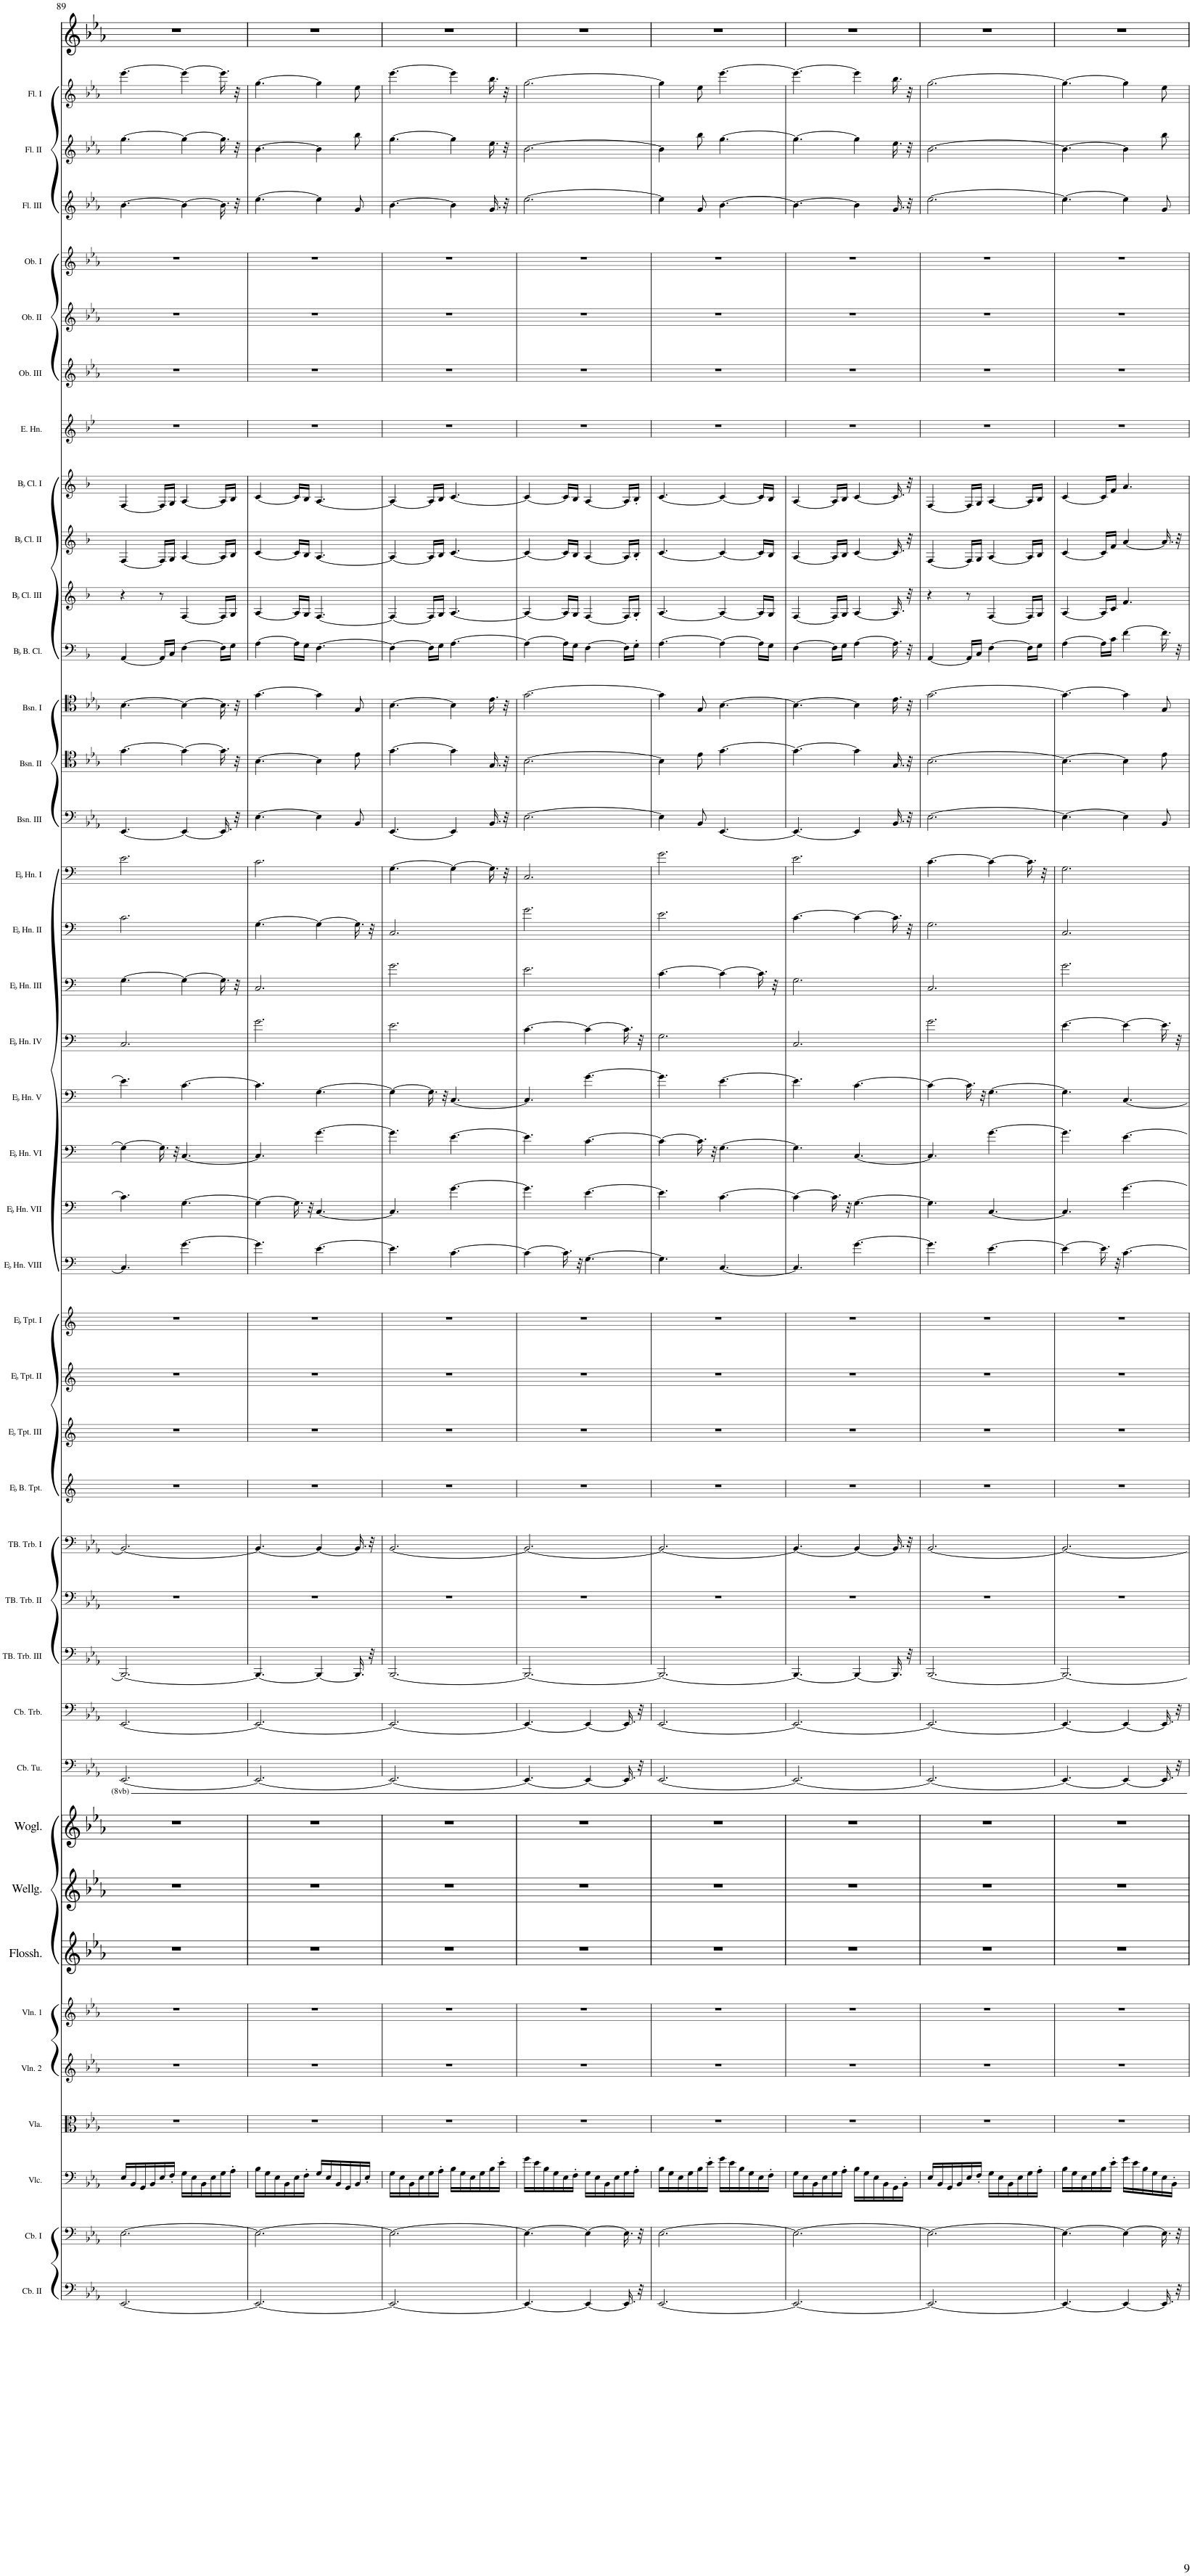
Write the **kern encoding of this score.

**kern	**kern	**kern	**kern	**kern	**kern	**kern	**kern	**kern	**kern	**kern	**kern	**kern	**kern	**kern	**kern	**kern	**kern	**kern	**kern	**kern	**kern	**kern	**kern	**kern	**kern	**kern	**kern	**kern	**kern	**kern	**kern	**kern	**kern	**kern	**kern	**kern	**kern	**kern	**kern	**kern
*part41	*part40	*part39	*part38	*part37	*part36	*part35	*part34	*part33	*part32	*part31	*part30	*part29	*part28	*part27	*part26	*part25	*part24	*part23	*part22	*part21	*part20	*part19	*part18	*part17	*part16	*part15	*part14	*part13	*part12	*part11	*part10	*part9	*part8	*part7	*part6	*part5	*part4	*part3	*part2	*part1
*staff41	*staff40	*staff39	*staff38	*staff37	*staff36	*staff35	*staff34	*staff33	*staff32	*staff31	*staff30	*staff29	*staff28	*staff27	*staff26	*staff25	*staff24	*staff23	*staff22	*staff21	*staff20	*staff19	*staff18	*staff17	*staff16	*staff15	*staff14	*staff13	*staff12	*staff11	*staff10	*staff9	*staff8	*staff7	*staff6	*staff5	*staff4	*staff3	*staff2	*staff1
*I"Contrabass II	*I"Contrabass I	*I"Violoncello	*I"Viola	*I"Violin 2	*I"Violin 1	*I"Flosshilde	*I"Wellgunde	*I"Woglinde	*I"Contrabass Tuba	*I"Contrabass Trombone	*I"Tenorbass Trombone III	*I"Tenorbass Trombone II	*I"Tenorbass Trombone I	*I"EaccidentalFlat Bass Trumpet	*I"EaccidentalFlat Trumpet III	*I"EaccidentalFlat Trumpet II	*I"EaccidentalFlat Trumpet I	*I"EaccidentalFlat Horn VIII	*I"EaccidentalFlat Horn VII	*I"EaccidentalFlat Horn VI	*I"EaccidentalFlat Horn V	*I"EaccidentalFlat Horn IV	*I"EaccidentalFlat Horn III	*I"EaccidentalFlat Horn II	*I"EaccidentalFlat Horn I	*I"Bassoon III	*I"Bassoon II	*I"Bassoon I	*I"BaccidentalFlat Bass Clarinet	*I"BaccidentalFlat Clarinet III	*I"BaccidentalFlat Clarinet II	*I"BaccidentalFlat Clarinet I	*I"English Horn	*I"Oboe III	*I"Oboe II	*I"Oboe I	*I"Flute III	*I"Flute II	*I"Flute I	*I"Voice
*I'Cb. II	*I'Cb. I	*I'Vlc.	*I'Vla.	*I'Vln. 2	*I'Vln. 1	*I'Flossh.	*I'Wellg.	*I'Wogl.	*I'Cb. Tu.	*I'Cb. Trb.	*I'TB. Trb. III	*I'TB. Trb. II	*I'TB. Trb. I	*I'EaccidentalFlat B. Tpt.	*I'EaccidentalFlat Tpt. III	*I'EaccidentalFlat Tpt. II	*I'EaccidentalFlat Tpt. I	*I'EaccidentalFlat Hn. VIII	*I'EaccidentalFlat Hn. VII	*I'EaccidentalFlat Hn. VI	*I'EaccidentalFlat Hn. V	*I'EaccidentalFlat Hn. IV	*I'EaccidentalFlat Hn. III	*I'EaccidentalFlat Hn. II	*I'EaccidentalFlat Hn. I	*I'Bsn. III	*I'Bsn. II	*I'Bsn. I	*I'BaccidentalFlat B. Cl.	*I'BaccidentalFlat Cl. III	*I'BaccidentalFlat Cl. II	*I'BaccidentalFlat Cl. I	*I'E. Hn.	*I'Ob. III	*I'Ob. II	*I'Ob. I	*I'Fl. III	*I'Fl. II	*I'Fl. I	*
!!LO:PB:g=z
*clefF4	*clefF4	*clefF4	*clefC3	*clefG2	*clefG2	*clefG2	*clefG2	*clefG2	*clefF4	*clefF4	*clefF4	*clefF4	*clefF4	*clefG2	*clefG2	*clefG2	*clefG2	*clefF4	*clefF4	*clefF4	*clefF4	*clefF4	*clefF4	*clefF4	*clefF4	*clefF4	*clefC4	*clefC4	*clefF4	*clefG2	*clefG2	*clefG2	*clefG2	*clefG2	*clefG2	*clefG2	*clefG2	*clefG2	*clefG2	*clefG2
*Trd7c12	*Trd7c12	*	*	*	*	*	*	*	*	*	*	*	*	*Trd5c9	*Trd-2c-3	*Trd-2c-3	*Trd-2c-3	*Trd-2c-3	*Trd-2c-3	*Trd-2c-3	*Trd-2c-3	*Trd-2c-3	*Trd-2c-3	*Trd-2c-3	*Trd-2c-3	*	*	*	*Trd1c2	*Trd1c2	*Trd1c2	*Trd1c2	*Trd4c7	*	*	*	*	*	*	*
*k[b-e-a-]	*k[b-e-a-]	*k[b-e-a-]	*k[b-e-a-]	*k[b-e-a-]	*k[b-e-a-]	*k[b-e-a-]	*k[b-e-a-]	*k[b-e-a-]	*k[b-e-a-]	*k[b-e-a-]	*k[b-e-a-]	*k[b-e-a-]	*k[b-e-a-]	*k[]	*k[]	*k[]	*k[]	*k[]	*k[]	*k[]	*k[]	*k[]	*k[]	*k[]	*k[]	*k[b-e-a-]	*k[b-e-a-]	*k[b-e-a-]	*k[b-]	*k[b-]	*k[b-]	*k[b-]	*k[b-e-]	*k[b-e-a-]	*k[b-e-a-]	*k[b-e-a-]	*k[b-e-a-]	*k[b-e-a-]	*k[b-e-a-]	*k[b-e-a-]
*M6/8	*M6/8	*M6/8	*M6/8	*M6/8	*M6/8	*M6/8	*M6/8	*M6/8	*M6/8	*M6/8	*M6/8	*M6/8	*M6/8	*M6/8	*M6/8	*M6/8	*M6/8	*M6/8	*M6/8	*M6/8	*M6/8	*M6/8	*M6/8	*M6/8	*M6/8	*M6/8	*M6/8	*M6/8	*M6/8	*M6/8	*M6/8	*M6/8	*M6/8	*M6/8	*M6/8	*M6/8	*M6/8	*M6/8	*M6/8	*M6/8
=89	=89	=89	=89	=89	=89	=89	=89	=89	=89	=89	=89	=89	=89	=89	=89	=89	=89	=89	=89	=89	=89	=89	=89	=89	=89	=89	=89	=89	=89	=89	=89	=89	=89	=89	=89	=89	=89	=89	=89	=89
[2.EE-/	[2.E-\	16E-/LL	2.r	2.r	2.r	2.r	2.r	2.r	[2.EEE-/	[2.EE-/	2.BBB-/_	2.r	2.BB-/_	2.r	2.r	2.r	2.r	4.C/]	4.c\]	4G\_	4.e\]	2.C/	[4.G\	2.c\	2.e\	[4.EE-/	[4.g\	[4.B-\	[4AA/	4r	[4F/	[4F/	2.r	2.r	2.r	2.r	[4.b-\	[4.gg\	[4.eee-\	2.r
.	.	16BB-/	.	.	.	.	.	.	.	.	.	.	.	.	.	.	.	.	.	.	.	.	.	.	.	.	.	.	.	.	.	.	.	.	.	.	.	.	.	.
.	.	16GG/	.	.	.	.	.	.	.	.	.	.	.	.	.	.	.	.	.	.	.	.	.	.	.	.	.	.	.	.	.	.	.	.	.	.	.	.	.	.
.	.	16BB-/	.	.	.	.	.	.	.	.	.	.	.	.	.	.	.	.	.	.	.	.	.	.	.	.	.	.	.	.	.	.	.	.	.	.	.	.	.	.
.	.	16E-/	.	.	.	.	.	.	.	.	.	.	.	.	.	.	.	.	.	16.G\]	.	.	.	.	.	.	.	.	16AA/LL]	8r	16F/LL]	16F/LL]	.	.	.	.	.	.	.	.
.	.	16F'/JJ	.	.	.	.	.	.	.	.	.	.	.	.	.	.	.	.	.	.	.	.	.	.	.	.	.	.	16C/JJ	.	16G/JJ	16G/JJ	.	.	.	.	.	.	.	.
.	.	.	.	.	.	.	.	.	.	.	.	.	.	.	.	.	.	.	.	32r	.	.	.	.	.	.	.	.	.	.	.	.	.	.	.	.	.	.	.	.
.	.	16G\LL	.	.	.	.	.	.	.	.	.	.	.	.	.	.	.	[4.g\	[4.G\	[4.C/	[4.c\	.	4G\_	.	.	4EE-/_	4g\_	4B-\_	[4F\	[4F/	[4A/	[4A/	.	.	.	.	4b-\_	4gg\_	4eee-\_	.
.	.	16E-\	.	.	.	.	.	.	.	.	.	.	.	.	.	.	.	.	.	.	.	.	.	.	.	.	.	.	.	.	.	.	.	.	.	.	.	.	.	.
.	.	16BB-\	.	.	.	.	.	.	.	.	.	.	.	.	.	.	.	.	.	.	.	.	.	.	.	.	.	.	.	.	.	.	.	.	.	.	.	.	.	.
.	.	16E-\	.	.	.	.	.	.	.	.	.	.	.	.	.	.	.	.	.	.	.	.	.	.	.	.	.	.	.	.	.	.	.	.	.	.	.	.	.	.
.	.	16G\	.	.	.	.	.	.	.	.	.	.	.	.	.	.	.	.	.	.	.	.	16.G\]	.	.	16.EE-/]	16.g\]	16.B-\]	16F\LL]	16F/LL]	16A/LL]	16A/LL]	.	.	.	.	16.b-\]	16.gg\]	16.eee-\]	.
.	.	16A-'\JJ	.	.	.	.	.	.	.	.	.	.	.	.	.	.	.	.	.	.	.	.	.	.	.	.	.	.	16G\JJ	16G/JJ	16B-/JJ	16B-/JJ	.	.	.	.	.	.	.	.
.	.	.	.	.	.	.	.	.	.	.	.	.	.	.	.	.	.	.	.	.	.	.	32r	.	.	32r	32r	32r	.	.	.	.	.	.	.	.	32r	32r	32r	.
=90	=90	=90	=90	=90	=90	=90	=90	=90	=90	=90	=90	=90	=90	=90	=90	=90	=90	=90	=90	=90	=90	=90	=90	=90	=90	=90	=90	=90	=90	=90	=90	=90	=90	=90	=90	=90	=90	=90	=90	=90
2.EE-/_	2.E-\_	16B-\LL	2.r	2.r	2.r	2.r	2.r	2.r	2.EEE-/_	2.EE-/_	4.BBB-/_	2.r	4.BB-/_	2.r	2.r	2.r	2.r	4.g\]	4G\_	4.C/]	4.c\]	2.g\	2.C/	[4.G\	2.c\	[4.E-\	[4.B-\	[4.g\	[4A\	[4A/	[4c/	[4c/	2.r	2.r	2.r	2.r	[4.ee-\	[4.b-\	[4.gg\	2.r
.	.	16G\	.	.	.	.	.	.	.	.	.	.	.	.	.	.	.	.	.	.	.	.	.	.	.	.	.	.	.	.	.	.	.	.	.	.	.	.	.	.
.	.	16E-\	.	.	.	.	.	.	.	.	.	.	.	.	.	.	.	.	.	.	.	.	.	.	.	.	.	.	.	.	.	.	.	.	.	.	.	.	.	.
.	.	16BB-\	.	.	.	.	.	.	.	.	.	.	.	.	.	.	.	.	.	.	.	.	.	.	.	.	.	.	.	.	.	.	.	.	.	.	.	.	.	.
.	.	16E-\	.	.	.	.	.	.	.	.	.	.	.	.	.	.	.	.	16.G\]	.	.	.	.	.	.	.	.	.	16A\LL]	16A/LL]	16c/LL]	16c/LL]	.	.	.	.	.	.	.	.
.	.	16F'\JJ	.	.	.	.	.	.	.	.	.	.	.	.	.	.	.	.	.	.	.	.	.	.	.	.	.	.	16G\JJ	16G/JJ	16B-/JJ	16B-/JJ	.	.	.	.	.	.	.	.
.	.	.	.	.	.	.	.	.	.	.	.	.	.	.	.	.	.	.	32r	.	.	.	.	.	.	.	.	.	.	.	.	.	.	.	.	.	.	.	.	.
.	.	16G/LL	.	.	.	.	.	.	.	.	4BBB-/_	.	4BB-/_	.	.	.	.	[4.e\	[4.C/	[4.g\	[4.G\	.	.	4G\_	.	4E-\]	4B-\]	4g\]	[4.F\	[4.F/	[4.A/	[4.A/	.	.	.	.	4ee-\]	4b-\]	4gg\]	.
.	.	16E-/	.	.	.	.	.	.	.	.	.	.	.	.	.	.	.	.	.	.	.	.	.	.	.	.	.	.	.	.	.	.	.	.	.	.	.	.	.	.
.	.	16BB-/	.	.	.	.	.	.	.	.	.	.	.	.	.	.	.	.	.	.	.	.	.	.	.	.	.	.	.	.	.	.	.	.	.	.	.	.	.	.
.	.	16GG/	.	.	.	.	.	.	.	.	.	.	.	.	.	.	.	.	.	.	.	.	.	.	.	.	.	.	.	.	.	.	.	.	.	.	.	.	.	.
.	.	16BB-/	.	.	.	.	.	.	.	.	16.BBB-/]	.	16.BB-/]	.	.	.	.	.	.	.	.	.	.	16.G\]	.	8BB-/	8e-\	8G/	.	.	.	.	.	.	.	.	8g/	8bb-\	8ee-\	.
.	.	16E-'/JJ	.	.	.	.	.	.	.	.	.	.	.	.	.	.	.	.	.	.	.	.	.	.	.	.	.	.	.	.	.	.	.	.	.	.	.	.	.	.
.	.	.	.	.	.	.	.	.	.	.	32r	.	32r	.	.	.	.	.	.	.	.	.	.	32r	.	.	.	.	.	.	.	.	.	.	.	.	.	.	.	.
=91	=91	=91	=91	=91	=91	=91	=91	=91	=91	=91	=91	=91	=91	=91	=91	=91	=91	=91	=91	=91	=91	=91	=91	=91	=91	=91	=91	=91	=91	=91	=91	=91	=91	=91	=91	=91	=91	=91	=91	=91
2.EE-/_	2.E-\_	16G\LL	2.r	2.r	2.r	2.r	2.r	2.r	2.EEE-/_	2.EE-/_	[2.BBB-/	2.r	[2.BB-/	2.r	2.r	2.r	2.r	4.e\]	4.C/]	4.g\]	4G\_	2.e\	2.g\	2.C/	[4.G\	[4.EE-/	[4.g\	[4.B-\	4F\_	4F/_	4A/_	4A/_	2.r	2.r	2.r	2.r	[4.b-\	[4.gg\	[4.eee-\	2.r
.	.	16E-\	.	.	.	.	.	.	.	.	.	.	.	.	.	.	.	.	.	.	.	.	.	.	.	.	.	.	.	.	.	.	.	.	.	.	.	.	.	.
.	.	16BB-\	.	.	.	.	.	.	.	.	.	.	.	.	.	.	.	.	.	.	.	.	.	.	.	.	.	.	.	.	.	.	.	.	.	.	.	.	.	.
.	.	16E-\	.	.	.	.	.	.	.	.	.	.	.	.	.	.	.	.	.	.	.	.	.	.	.	.	.	.	.	.	.	.	.	.	.	.	.	.	.	.
.	.	16G\	.	.	.	.	.	.	.	.	.	.	.	.	.	.	.	.	.	.	16.G\]	.	.	.	.	.	.	.	16F\LL]	16F/LL]	16A/LL]	16A/LL]	.	.	.	.	.	.	.	.
.	.	16A-'\JJ	.	.	.	.	.	.	.	.	.	.	.	.	.	.	.	.	.	.	.	.	.	.	.	.	.	.	16G\JJ	16G/JJ	16B-/JJ	16B-/JJ	.	.	.	.	.	.	.	.
.	.	.	.	.	.	.	.	.	.	.	.	.	.	.	.	.	.	.	.	.	32r	.	.	.	.	.	.	.	.	.	.	.	.	.	.	.	.	.	.	.
.	.	16B-\LL	.	.	.	.	.	.	.	.	.	.	.	.	.	.	.	[4.c\	[4.g\	[4.e\	[4.C/	.	.	.	4G\_	4EE-/]	4g\]	4B-\]	[4.A\	[4.A/	[4.c/	[4.c/	.	.	.	.	4b-\]	4gg\]	4eee-\]	.
.	.	16G\	.	.	.	.	.	.	.	.	.	.	.	.	.	.	.	.	.	.	.	.	.	.	.	.	.	.	.	.	.	.	.	.	.	.	.	.	.	.
.	.	16E-\	.	.	.	.	.	.	.	.	.	.	.	.	.	.	.	.	.	.	.	.	.	.	.	.	.	.	.	.	.	.	.	.	.	.	.	.	.	.
.	.	16G\	.	.	.	.	.	.	.	.	.	.	.	.	.	.	.	.	.	.	.	.	.	.	.	.	.	.	.	.	.	.	.	.	.	.	.	.	.	.
.	.	16B-\	.	.	.	.	.	.	.	.	.	.	.	.	.	.	.	.	.	.	.	.	.	.	16.G\]	16.BB-/	16.G/	16.e-\	.	.	.	.	.	.	.	.	16.g/	16.ee-\	16.bb-\	.
.	.	16e-'\JJ	.	.	.	.	.	.	.	.	.	.	.	.	.	.	.	.	.	.	.	.	.	.	.	.	.	.	.	.	.	.	.	.	.	.	.	.	.	.
.	.	.	.	.	.	.	.	.	.	.	.	.	.	.	.	.	.	.	.	.	.	.	.	.	32r	32r	32r	32r	.	.	.	.	.	.	.	.	32r	32r	32r	.
=92	=92	=92	=92	=92	=92	=92	=92	=92	=92	=92	=92	=92	=92	=92	=92	=92	=92	=92	=92	=92	=92	=92	=92	=92	=92	=92	=92	=92	=92	=92	=92	=92	=92	=92	=92	=92	=92	=92	=92	=92
4.EE-/_	4.E-\_	16g\LL	2.r	2.r	2.r	2.r	2.r	2.r	4.EEE-/_	4.EE-/_	2.BBB-/_	2.r	2.BB-/_	2.r	2.r	2.r	2.r	4c\_	4.g\]	4.e\]	4.C/]	[4.c\	2.e\	2.g\	2.C/	[2.E-\	[2.B-\	[2.g\	4A\_	4A/_	4c/_	4c/_	2.r	2.r	2.r	2.r	[2.ee-\	[2.b-\	[2.gg\	2.r
.	.	16e-\	.	.	.	.	.	.	.	.	.	.	.	.	.	.	.	.	.	.	.	.	.	.	.	.	.	.	.	.	.	.	.	.	.	.	.	.	.	.
.	.	16B-\	.	.	.	.	.	.	.	.	.	.	.	.	.	.	.	.	.	.	.	.	.	.	.	.	.	.	.	.	.	.	.	.	.	.	.	.	.	.
.	.	16G\	.	.	.	.	.	.	.	.	.	.	.	.	.	.	.	.	.	.	.	.	.	.	.	.	.	.	.	.	.	.	.	.	.	.	.	.	.	.
.	.	16E-\	.	.	.	.	.	.	.	.	.	.	.	.	.	.	.	16.c\]	.	.	.	.	.	.	.	.	.	.	16A\LL]	16A/LL]	16c/LL]	16c/LL]	.	.	.	.	.	.	.	.
.	.	16F'\JJ	.	.	.	.	.	.	.	.	.	.	.	.	.	.	.	.	.	.	.	.	.	.	.	.	.	.	16G\JJ	16G/JJ	16B-/JJ	16B-/JJ	.	.	.	.	.	.	.	.
.	.	.	.	.	.	.	.	.	.	.	.	.	.	.	.	.	.	32r	.	.	.	.	.	.	.	.	.	.	.	.	.	.	.	.	.	.	.	.	.	.
4EE-/_	4E-\_	16G\LL	.	.	.	.	.	.	4EEE-/_	4EE-/_	.	.	.	.	.	.	.	[4.G\	[4.e\	[4.c\	[4.g\	4c\_	.	.	.	.	.	.	[4F\	[4F/	[4A/	[4A/	.	.	.	.	.	.	.	.
.	.	16E-\	.	.	.	.	.	.	.	.	.	.	.	.	.	.	.	.	.	.	.	.	.	.	.	.	.	.	.	.	.	.	.	.	.	.	.	.	.	.
.	.	16BB-\	.	.	.	.	.	.	.	.	.	.	.	.	.	.	.	.	.	.	.	.	.	.	.	.	.	.	.	.	.	.	.	.	.	.	.	.	.	.
.	.	16E-\	.	.	.	.	.	.	.	.	.	.	.	.	.	.	.	.	.	.	.	.	.	.	.	.	.	.	.	.	.	.	.	.	.	.	.	.	.	.
16.EE-/]	16.E-\]	16G\	.	.	.	.	.	.	16.EEE-/]	16.EE-/]	.	.	.	.	.	.	.	.	.	.	.	16.c\]	.	.	.	.	.	.	16F\LL]	16F/LL]	16A/LL]	16A/LL]	.	.	.	.	.	.	.	.
.	.	16A-'\JJ	.	.	.	.	.	.	.	.	.	.	.	.	.	.	.	.	.	.	.	.	.	.	.	.	.	.	16G'\JJ	16G'/JJ	16B-'/JJ	16B-'/JJ	.	.	.	.	.	.	.	.
32r	32r	.	.	.	.	.	.	.	32r	32r	.	.	.	.	.	.	.	.	.	.	.	32r	.	.	.	.	.	.	.	.	.	.	.	.	.	.	.	.	.	.
=93	=93	=93	=93	=93	=93	=93	=93	=93	=93	=93	=93	=93	=93	=93	=93	=93	=93	=93	=93	=93	=93	=93	=93	=93	=93	=93	=93	=93	=93	=93	=93	=93	=93	=93	=93	=93	=93	=93	=93	=93
[2.EE-/	[2.E-\	16B-\LL	2.r	2.r	2.r	2.r	2.r	2.r	[2.EEE-/	[2.EE-/	2.BBB-/_	2.r	2.BB-/_	2.r	2.r	2.r	2.r	4.G\]	4.e\]	4c\_	4.g\]	2.G\	[4.c\	2.e\	2.g\	4E-\]	4B-\]	4g\]	[4.A\	[4.A/	[4.c/	[4.c/	2.r	2.r	2.r	2.r	4ee-\]	4b-\]	4gg\]	2.r
.	.	16G\	.	.	.	.	.	.	.	.	.	.	.	.	.	.	.	.	.	.	.	.	.	.	.	.	.	.	.	.	.	.	.	.	.	.	.	.	.	.
.	.	16E-\	.	.	.	.	.	.	.	.	.	.	.	.	.	.	.	.	.	.	.	.	.	.	.	.	.	.	.	.	.	.	.	.	.	.	.	.	.	.
.	.	16G\	.	.	.	.	.	.	.	.	.	.	.	.	.	.	.	.	.	.	.	.	.	.	.	.	.	.	.	.	.	.	.	.	.	.	.	.	.	.
.	.	16B-\	.	.	.	.	.	.	.	.	.	.	.	.	.	.	.	.	.	16.c\]	.	.	.	.	.	8BB-/	8e-\	8G/	.	.	.	.	.	.	.	.	8g/	8bb-\	8ee-\	.
.	.	16e-'\JJ	.	.	.	.	.	.	.	.	.	.	.	.	.	.	.	.	.	.	.	.	.	.	.	.	.	.	.	.	.	.	.	.	.	.	.	.	.	.
.	.	.	.	.	.	.	.	.	.	.	.	.	.	.	.	.	.	.	.	32r	.	.	.	.	.	.	.	.	.	.	.	.	.	.	.	.	.	.	.	.
.	.	16g\LL	.	.	.	.	.	.	.	.	.	.	.	.	.	.	.	[4.C/	[4.c\	[4.G\	[4.e\	.	4c\_	.	.	[4.EE-/	[4.g\	[4.B-\	4A\_	4A/_	4c/_	4c/_	.	.	.	.	[4.b-\	[4.gg\	[4.eee-\	.
.	.	16e-\	.	.	.	.	.	.	.	.	.	.	.	.	.	.	.	.	.	.	.	.	.	.	.	.	.	.	.	.	.	.	.	.	.	.	.	.	.	.
.	.	16B-\	.	.	.	.	.	.	.	.	.	.	.	.	.	.	.	.	.	.	.	.	.	.	.	.	.	.	.	.	.	.	.	.	.	.	.	.	.	.
.	.	16G\	.	.	.	.	.	.	.	.	.	.	.	.	.	.	.	.	.	.	.	.	.	.	.	.	.	.	.	.	.	.	.	.	.	.	.	.	.	.
.	.	16E-\	.	.	.	.	.	.	.	.	.	.	.	.	.	.	.	.	.	.	.	.	16.c\]	.	.	.	.	.	16A\LL]	16A/LL]	16c/LL]	16c/LL]	.	.	.	.	.	.	.	.
.	.	16F'\JJ	.	.	.	.	.	.	.	.	.	.	.	.	.	.	.	.	.	.	.	.	.	.	.	.	.	.	16G\JJ	16G/JJ	16B-/JJ	16B-/JJ	.	.	.	.	.	.	.	.
.	.	.	.	.	.	.	.	.	.	.	.	.	.	.	.	.	.	.	.	.	.	.	32r	.	.	.	.	.	.	.	.	.	.	.	.	.	.	.	.	.
=94	=94	=94	=94	=94	=94	=94	=94	=94	=94	=94	=94	=94	=94	=94	=94	=94	=94	=94	=94	=94	=94	=94	=94	=94	=94	=94	=94	=94	=94	=94	=94	=94	=94	=94	=94	=94	=94	=94	=94	=94
2.EE-/_	2.E-\_	16G\LL	2.r	2.r	2.r	2.r	2.r	2.r	2.EEE-/_	2.EE-/_	4.BBB-/_	2.r	4.BB-/_	2.r	2.r	2.r	2.r	4.C/]	4c\_	4.G\]	4.e\]	2.C/	2.G\	[4.c\	2.e\	4.EE-/_	4.g\_	4.B-\_	[4F\	[4F/	[4A/	[4A/	2.r	2.r	2.r	2.r	4.b-\_	4.gg\_	4.eee-\_	2.r
.	.	16E-\	.	.	.	.	.	.	.	.	.	.	.	.	.	.	.	.	.	.	.	.	.	.	.	.	.	.	.	.	.	.	.	.	.	.	.	.	.	.
.	.	16BB-\	.	.	.	.	.	.	.	.	.	.	.	.	.	.	.	.	.	.	.	.	.	.	.	.	.	.	.	.	.	.	.	.	.	.	.	.	.	.
.	.	16E-\	.	.	.	.	.	.	.	.	.	.	.	.	.	.	.	.	.	.	.	.	.	.	.	.	.	.	.	.	.	.	.	.	.	.	.	.	.	.
.	.	16G\	.	.	.	.	.	.	.	.	.	.	.	.	.	.	.	.	16.c\]	.	.	.	.	.	.	.	.	.	16F\LL]	16F/LL]	16A/LL]	16A/LL]	.	.	.	.	.	.	.	.
.	.	16A-'\JJ	.	.	.	.	.	.	.	.	.	.	.	.	.	.	.	.	.	.	.	.	.	.	.	.	.	.	16G\JJ	16G/JJ	16B-/JJ	16B-/JJ	.	.	.	.	.	.	.	.
.	.	.	.	.	.	.	.	.	.	.	.	.	.	.	.	.	.	.	32r	.	.	.	.	.	.	.	.	.	.	.	.	.	.	.	.	.	.	.	.	.
.	.	16B-\LL	.	.	.	.	.	.	.	.	4BBB-/_	.	4BB-/_	.	.	.	.	[4.g\	[4.G\	[4.C/	[4.c\	.	.	4c\_	.	4EE-/]	4g\]	4B-\]	[4A\	[4A/	[4c/	[4c/	.	.	.	.	4b-\]	4gg\]	4eee-\]	.
.	.	16G\	.	.	.	.	.	.	.	.	.	.	.	.	.	.	.	.	.	.	.	.	.	.	.	.	.	.	.	.	.	.	.	.	.	.	.	.	.	.
.	.	16E-\	.	.	.	.	.	.	.	.	.	.	.	.	.	.	.	.	.	.	.	.	.	.	.	.	.	.	.	.	.	.	.	.	.	.	.	.	.	.
.	.	16BB-\	.	.	.	.	.	.	.	.	.	.	.	.	.	.	.	.	.	.	.	.	.	.	.	.	.	.	.	.	.	.	.	.	.	.	.	.	.	.
.	.	16GG\	.	.	.	.	.	.	.	.	16.BBB-/]	.	16.BB-/]	.	.	.	.	.	.	.	.	.	.	16.c\]	.	16.BB-/	16.G/	16.e-\	16.A\]	16.A/]	16.c/]	16.c/]	.	.	.	.	16.g/	16.ee-\	16.bb-\	.
.	.	16BB-'\JJ	.	.	.	.	.	.	.	.	.	.	.	.	.	.	.	.	.	.	.	.	.	.	.	.	.	.	.	.	.	.	.	.	.	.	.	.	.	.
.	.	.	.	.	.	.	.	.	.	.	32r	.	32r	.	.	.	.	.	.	.	.	.	.	32r	.	32r	32r	32r	32r	32r	32r	32r	.	.	.	.	32r	32r	32r	.
=95	=95	=95	=95	=95	=95	=95	=95	=95	=95	=95	=95	=95	=95	=95	=95	=95	=95	=95	=95	=95	=95	=95	=95	=95	=95	=95	=95	=95	=95	=95	=95	=95	=95	=95	=95	=95	=95	=95	=95	=95
2.EE-/_	2.E-\_	16E-/LL	2.r	2.r	2.r	2.r	2.r	2.r	2.EEE-/_	2.EE-/_	[2.BBB-/	2.r	[2.BB-/	2.r	2.r	2.r	2.r	4.g\]	4.G\]	4.C/]	4c\_	2.g\	2.C/	2.G\	[4.c\	[2.E-\	[2.B-\	[2.g\	[4AA/	4r	[4F/	[4F/	2.r	2.r	2.r	2.r	[2.ee-\	[2.b-\	[2.gg\	2.r
.	.	16BB-/	.	.	.	.	.	.	.	.	.	.	.	.	.	.	.	.	.	.	.	.	.	.	.	.	.	.	.	.	.	.	.	.	.	.	.	.	.	.
.	.	16GG/	.	.	.	.	.	.	.	.	.	.	.	.	.	.	.	.	.	.	.	.	.	.	.	.	.	.	.	.	.	.	.	.	.	.	.	.	.	.
.	.	16BB-/	.	.	.	.	.	.	.	.	.	.	.	.	.	.	.	.	.	.	.	.	.	.	.	.	.	.	.	.	.	.	.	.	.	.	.	.	.	.
.	.	16E-/	.	.	.	.	.	.	.	.	.	.	.	.	.	.	.	.	.	.	16.c\]	.	.	.	.	.	.	.	16AA/LL]	8r	16F/LL]	16F/LL]	.	.	.	.	.	.	.	.
.	.	16F'/JJ	.	.	.	.	.	.	.	.	.	.	.	.	.	.	.	.	.	.	.	.	.	.	.	.	.	.	16C/JJ	.	16G/JJ	16G/JJ	.	.	.	.	.	.	.	.
.	.	.	.	.	.	.	.	.	.	.	.	.	.	.	.	.	.	.	.	.	32r	.	.	.	.	.	.	.	.	.	.	.	.	.	.	.	.	.	.	.
.	.	16G\LL	.	.	.	.	.	.	.	.	.	.	.	.	.	.	.	[4.e\	[4.C/	[4.g\	[4.G\	.	.	.	4c\_	.	.	.	[4F\	[4F/	[4A/	[4A/	.	.	.	.	.	.	.	.
.	.	16E-\	.	.	.	.	.	.	.	.	.	.	.	.	.	.	.	.	.	.	.	.	.	.	.	.	.	.	.	.	.	.	.	.	.	.	.	.	.	.
.	.	16BB-\	.	.	.	.	.	.	.	.	.	.	.	.	.	.	.	.	.	.	.	.	.	.	.	.	.	.	.	.	.	.	.	.	.	.	.	.	.	.
.	.	16E-\	.	.	.	.	.	.	.	.	.	.	.	.	.	.	.	.	.	.	.	.	.	.	.	.	.	.	.	.	.	.	.	.	.	.	.	.	.	.
.	.	16G\	.	.	.	.	.	.	.	.	.	.	.	.	.	.	.	.	.	.	.	.	.	.	16.c\]	.	.	.	16F\LL]	16F/LL]	16A/LL]	16A/LL]	.	.	.	.	.	.	.	.
.	.	16A-'\JJ	.	.	.	.	.	.	.	.	.	.	.	.	.	.	.	.	.	.	.	.	.	.	.	.	.	.	16G\JJ	16G/JJ	16B-/JJ	16B-/JJ	.	.	.	.	.	.	.	.
.	.	.	.	.	.	.	.	.	.	.	.	.	.	.	.	.	.	.	.	.	.	.	.	.	32r	.	.	.	.	.	.	.	.	.	.	.	.	.	.	.
=96	=96	=96	=96	=96	=96	=96	=96	=96	=96	=96	=96	=96	=96	=96	=96	=96	=96	=96	=96	=96	=96	=96	=96	=96	=96	=96	=96	=96	=96	=96	=96	=96	=96	=96	=96	=96	=96	=96	=96	=96
4.EE-/_	4.E-\_	16B-\LL	2.r	2.r	2.r	2.r	2.r	2.r	4.EEE-/_	4.EE-/_	2.BBB-/_	2.r	2.BB-/_	2.r	2.r	2.r	2.r	4e\_	4.C/]	4.g\]	4.G\]	[4.e\	2.g\	2.C/	2.G\	4.E-\_	4.B-\_	4.g\_	[4A\	[4A/	[4c/	[4c/	2.r	2.r	2.r	2.r	4.ee-\_	4.b-\_	4.gg\_	2.r
.	.	16G\	.	.	.	.	.	.	.	.	.	.	.	.	.	.	.	.	.	.	.	.	.	.	.	.	.	.	.	.	.	.	.	.	.	.	.	.	.	.
.	.	16E-\	.	.	.	.	.	.	.	.	.	.	.	.	.	.	.	.	.	.	.	.	.	.	.	.	.	.	.	.	.	.	.	.	.	.	.	.	.	.
.	.	16G\	.	.	.	.	.	.	.	.	.	.	.	.	.	.	.	.	.	.	.	.	.	.	.	.	.	.	.	.	.	.	.	.	.	.	.	.	.	.
.	.	16B-\	.	.	.	.	.	.	.	.	.	.	.	.	.	.	.	16.e\]	.	.	.	.	.	.	.	.	.	.	16A\LL]	16A/LL]	16c/LL]	16c/LL]	.	.	.	.	.	.	.	.
.	.	16e-'\JJ	.	.	.	.	.	.	.	.	.	.	.	.	.	.	.	.	.	.	.	.	.	.	.	.	.	.	16c\JJ	16c/JJ	16f/JJ	16f/JJ	.	.	.	.	.	.	.	.
.	.	.	.	.	.	.	.	.	.	.	.	.	.	.	.	.	.	32r	.	.	.	.	.	.	.	.	.	.	.	.	.	.	.	.	.	.	.	.	.	.
4EE-/_	4E-\_	16g\LL	.	.	.	.	.	.	4EEE-/_	4EE-/_	.	.	.	.	.	.	.	[4.c\	[4.g\	[4.e\	[4.C/	4e\_	.	.	.	4E-\]	4B-\]	4g\]	[4f\	4.f/	[4a/	4.a/	.	.	.	.	4ee-\]	4b-\]	4gg\]	.
.	.	16e-\	.	.	.	.	.	.	.	.	.	.	.	.	.	.	.	.	.	.	.	.	.	.	.	.	.	.	.	.	.	.	.	.	.	.	.	.	.	.
.	.	16B-\	.	.	.	.	.	.	.	.	.	.	.	.	.	.	.	.	.	.	.	.	.	.	.	.	.	.	.	.	.	.	.	.	.	.	.	.	.	.
.	.	16G\	.	.	.	.	.	.	.	.	.	.	.	.	.	.	.	.	.	.	.	.	.	.	.	.	.	.	.	.	.	.	.	.	.	.	.	.	.	.
16.EE-/]	16.E-\]	16E-\	.	.	.	.	.	.	16.EEE-/]	16.EE-/]	.	.	.	.	.	.	.	.	.	.	.	16.e\]	.	.	.	8BB-/	8e-\	8G/	16.f\]	.	16.a/]	.	.	.	.	.	8g/	8bb-\	8ee-\	.
.	.	16BB-'\JJ	.	.	.	.	.	.	.	.	.	.	.	.	.	.	.	.	.	.	.	.	.	.	.	.	.	.	.	.	.	.	.	.	.	.	.	.	.	.
32r	32r	.	.	.	.	.	.	.	32r	32r	.	.	.	.	.	.	.	.	.	.	.	32r	.	.	.	.	.	.	32r	.	32r	.	.	.	.	.	.	.	.	.
=	=	=	=	=	=	=	=	=	=	=	=	=	=	=	=	=	=	=	=	=	=	=	=	=	=	=	=	=	=	=	=	=	=	=	=	=	=	=	=	=
*-	*-	*-	*-	*-	*-	*-	*-	*-	*-	*-	*-	*-	*-	*-	*-	*-	*-	*-	*-	*-	*-	*-	*-	*-	*-	*-	*-	*-	*-	*-	*-	*-	*-	*-	*-	*-	*-	*-	*-	*-
